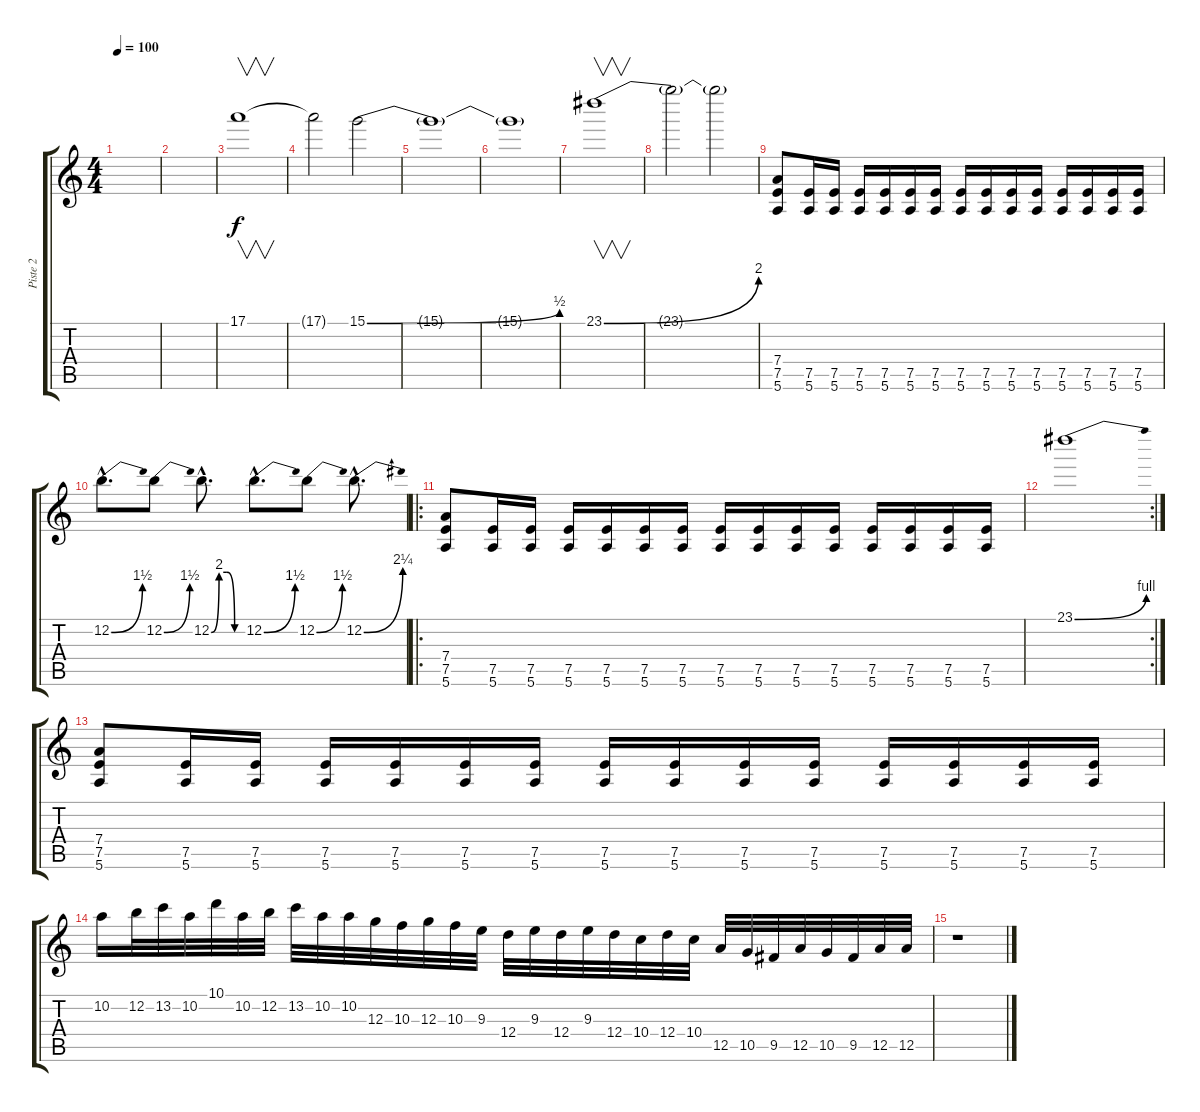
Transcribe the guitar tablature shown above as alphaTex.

\track ("Piste 2" "Piste 2") {instrument overdrivenguitar}
\staff {score tabs}
\tuning (E4 B3 G3 D3 A2 E2) {hide}
\ts (4 4)
\tempo 100
\clef g2
\ks c
|
|
17.1.1{v} |
17.1{t}.2 15.1{be (bend 0 0 60 2)}.2 |
15.1{t}.1 |
15.1{t}.1 |
23.1{be (bend 0 0 60 8)}.1{v} |
23.1{t}.2 23.1{t}.2 |
(7.4 7.5 5.6).8{volume 16} (7.5 5.6).16 (7.5 5.6).16 (7.5 5.6).16 (7.5 5.6).16 (7.5 5.6).16 (7.5 5.6).16 (7.5 5.6).16 (7.5 5.6).16 (7.5 5.6).16 (7.5 5.6).16 (7.5 5.6).16 (7.5 5.6).16 (7.5 5.6).16 (7.5 5.6).16 |
12.2{be (bend 0 0 60 6) hac}.8{d} 12.2{be (bend 0 0 60 6)}.8 12.2{be (custom 0 0 15 8 30 8 45 0 60 0) hac}.8{d} 12.2{be (bend 0 0 60 6) hac}.8{d} 12.2{be (bend 0 0 60 6)}.8 12.2{be (bend 0 0 60 9) hac}.8{d} |
\ro
(7.4 7.5 5.6).8 (7.5 5.6).16 (7.5 5.6).16 (7.5 5.6).16 (7.5 5.6).16 (7.5 5.6).16 (7.5 5.6).16 (7.5 5.6).16 (7.5 5.6).16 (7.5 5.6).16 (7.5 5.6).16 (7.5 5.6).16 (7.5 5.6).16 (7.5 5.6).16 (7.5 5.6).16 |
\rc 2
23.1{be (bend 0 0 60 4)}.1 |
(7.4 7.5 5.6).8 (7.5 5.6).16 (7.5 5.6).16 (7.5 5.6).16 (7.5 5.6).16 (7.5 5.6).16 (7.5 5.6).16 (7.5 5.6).16 (7.5 5.6).16 (7.5 5.6).16 (7.5 5.6).16 (7.5 5.6).16 (7.5 5.6).16 (7.5 5.6).16 (7.5 5.6).16 |
10.2.16{volume 16 instrument distortionguitar} 12.2.32 13.2.32 10.2.32 10.1.32 10.2.32 12.2.32 13.2.32 10.2.32 10.2.32 12.3.32 10.3.32 12.3.32 10.3.32 9.3.32 12.4.32 9.3.32 12.4.32 9.3.32 12.4.32 10.4.32 12.4.32 10.4.32 12.5.32 10.5.32 9.5.32 12.5.32 10.5.32 9.5.32 12.5.32 12.5.32 |
r.1
